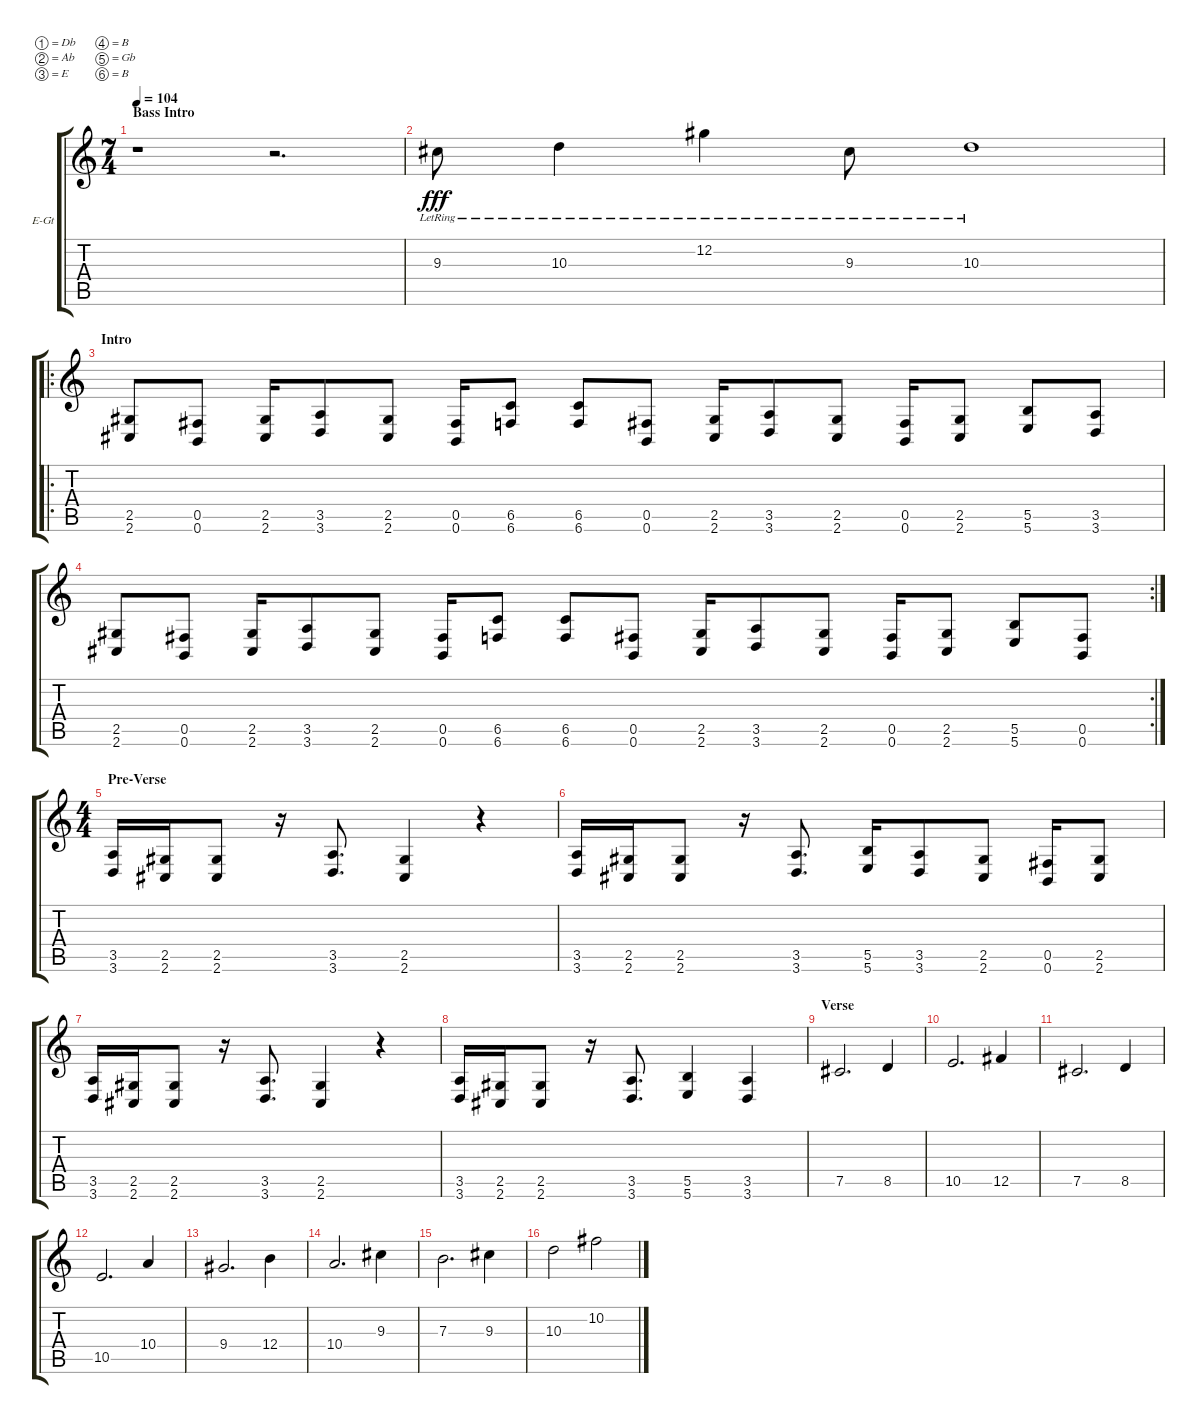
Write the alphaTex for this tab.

\defaultSystemsLayout 4
\bracketExtendMode groupsimilarinstruments
\firstSystemTrackNameOrientation horizontal
\otherSystemsTrackNameOrientation horizontal
\track ("Guitar 2" "E-Gt") {instrument distortionguitar}
\staff {score tabs}
\tuning (Db4 Ab3 E3 B2 Gb2 B1)
\ts (7 4)
\section ("" "Bass Intro")
\tempo 104
\clef g2
\ks c
r.1{dy fff instrument distortionguitar} r.2{d} |
9.3{lr}.8 10.3{lr}.4 12.2{lr}.4 9.3{lr}.8 10.3{lr}.1 |
\ro
\section ("" "Intro")
(2.6 2.5).8 (0.5 0.6).8 (2.6 2.5).16 (3.6 3.5).8 (2.5 2.6).8 (0.6 0.5).16 (6.5 6.6).8 (6.6 6.5).8 (0.6 0.5).8 (2.5 2.6).16 (3.5 3.6).8 (2.6 2.5).8 (0.5 0.6).16 (2.6 2.5).8 (5.6 5.5).8 (3.6 3.5).8 |
\rc 2
(2.6 2.5).8 (0.5 0.6).8 (2.6 2.5).16 (3.6 3.5).8 (2.5 2.6).8 (0.6 0.5).16 (6.5 6.6).8 (6.6 6.5).8 (0.6 0.5).8 (2.5 2.6).16 (3.5 3.6).8 (2.6 2.5).8 (0.5 0.6).16 (2.6 2.5).8 (5.6 5.5).8 (0.6 0.5).8 |
\ts (4 4)
\section ("" "Pre-Verse")
(3.6 3.5).16 (2.5 2.6).16 (2.6 2.5).8 r.16 (3.6 3.5).8{d} (2.6 2.5).4 r.4 |
(3.6 3.5).16 (2.5 2.6).16 (2.6 2.5).8 r.16 (3.6 3.5).8{d} (5.6 5.5).16 (3.6 3.5).8 (2.6 2.5).8 (0.6 0.5).16 (2.6 2.5).8 |
(3.6 3.5).16 (2.5 2.6).16 (2.6 2.5).8 r.16 (3.6 3.5).8{d} (2.6 2.5).4 r.4 |
(3.6 3.5).16 (2.5 2.6).16 (2.6 2.5).8 r.16 (3.6 3.5).8{d} (5.6 5.5).4 (3.6 3.5).4 |
\section ("" "Verse")
7.5.2{d} 8.5.4 |
10.5.2{d} 12.5.4 |
7.5.2{d} 8.5.4 |
10.5.2{d} 10.4.4 |
9.4.2{d} 12.4.4 |
10.4.2{d} 9.3.4 |
7.3.2{d} 9.3.4 |
10.3.2 10.2.2
